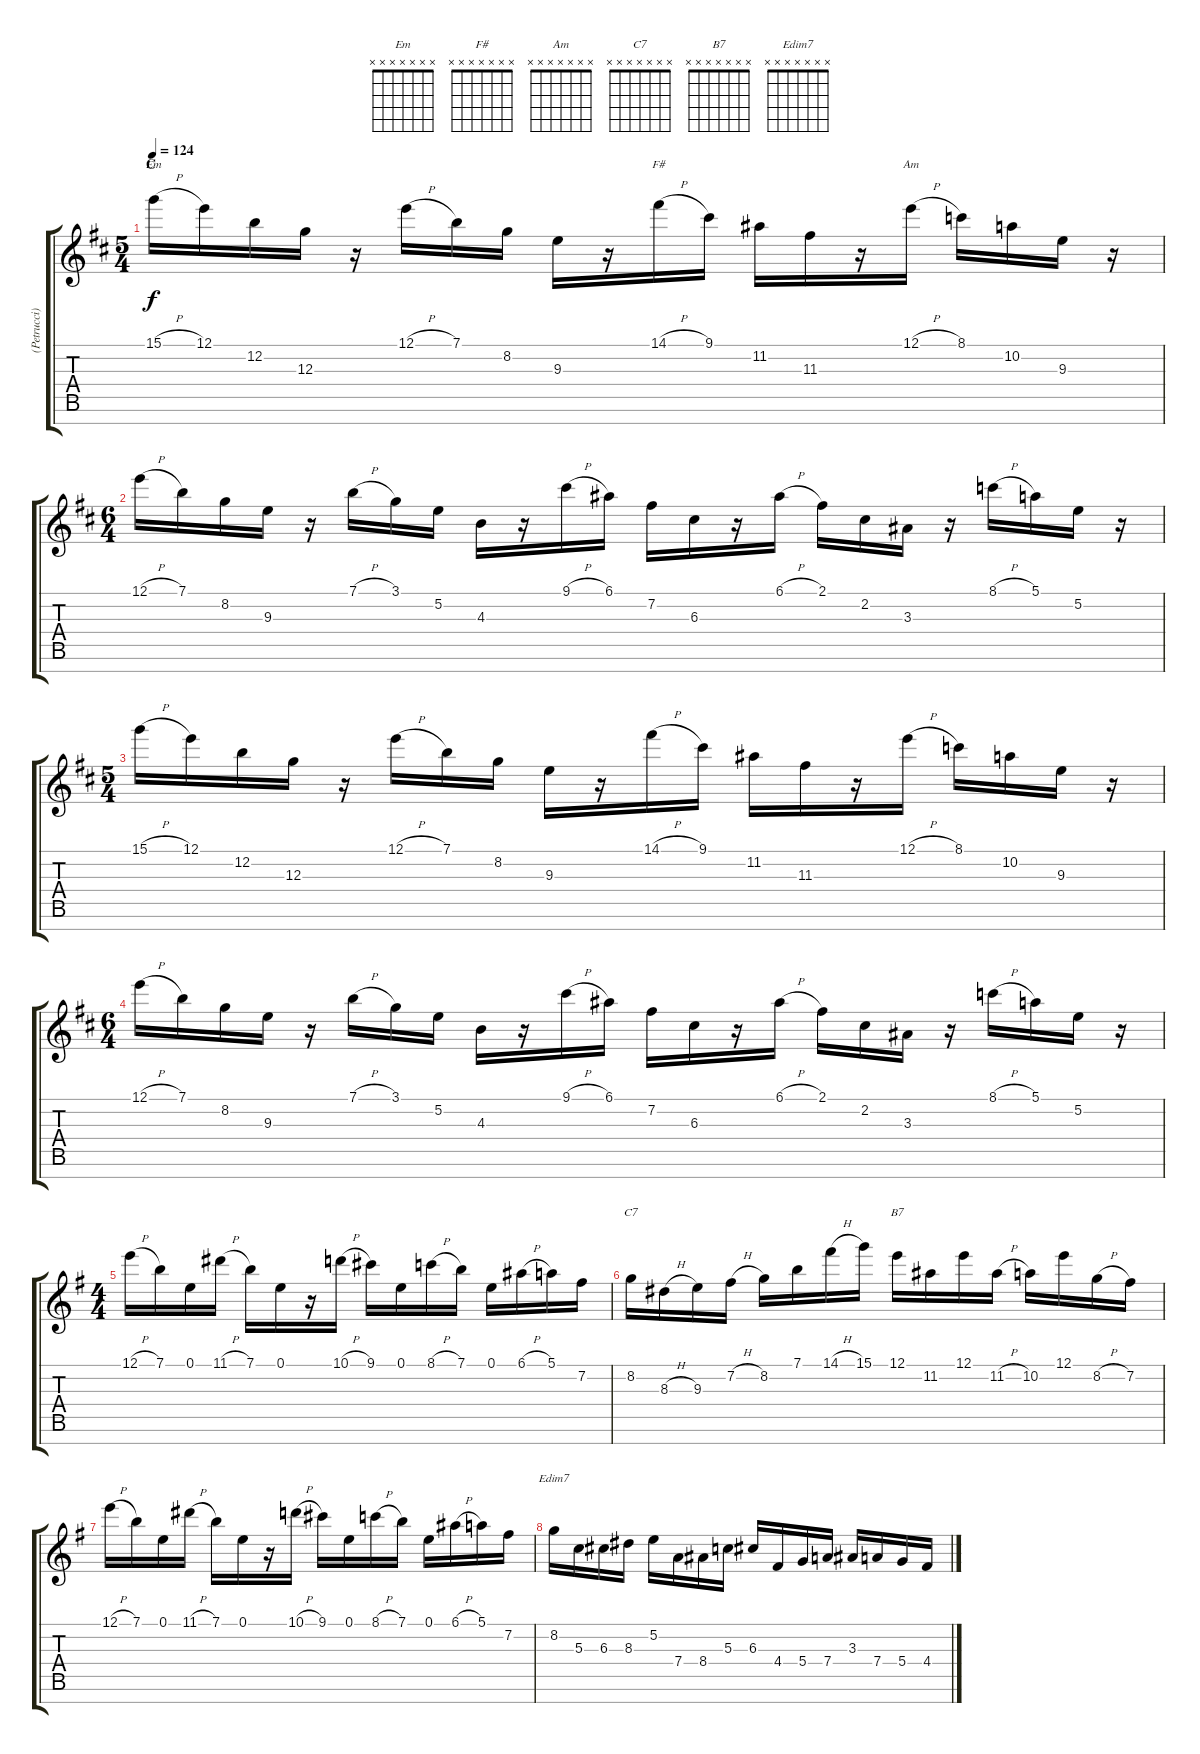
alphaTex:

\track ("(Petrucci) Elec. Gtr. 2" "(Petrucci)") {instrument distortionguitar}
\staff {score tabs}
\tuning (E4 B3 G3 D3 A2 E2 B1) {hide}
\chord ("Em" x x x x x x x)
\chord ("F#" x x x x x x x)
\chord ("Am" x x x x x x x)
\chord ("C7" x x x x x x x)
\chord ("B7" x x x x x x x)
\chord ("Edim7" x x x x x x x)
\ts (5 4)
\section ("" "C")
\tempo 124
\clef g2
\ks bminor
15.1{h}.16{ch "Em" dy f} 12.1.16 12.2.16 12.3.16 r.16 12.1{h}.16 7.1.16 8.2.16 9.3.16 r.16 14.1{h}.16{ch "F#"} 9.1.16 11.2.16 11.3.16 r.16 12.1{h}.16{ch "Am"} 8.1.16 10.2.16 9.3.16 r.16 |
\ts (6 4)
12.1{h}.16 7.1.16 8.2.16 9.3.16 r.16 7.1{h}.16 3.1.16 5.2.16 4.3.16 r.16 9.1{h}.16 6.1.16 7.2.16 6.3.16 r.16 6.1{h}.16 2.1.16 2.2.16 3.3.16 r.16 8.1{h}.16 5.1.16 5.2.16 r.16 |
\ts (5 4)
15.1{h}.16 12.1.16 12.2.16 12.3.16 r.16 12.1{h}.16 7.1.16 8.2.16 9.3.16 r.16 14.1{h}.16 9.1.16 11.2.16 11.3.16 r.16 12.1{h}.16 8.1.16 10.2.16 9.3.16 r.16 |
\ts (6 4)
12.1{h}.16 7.1.16 8.2.16 9.3.16 r.16 7.1{h}.16 3.1.16 5.2.16 4.3.16 r.16 9.1{h}.16 6.1.16 7.2.16 6.3.16 r.16 6.1{h}.16 2.1.16 2.2.16 3.3.16 r.16 8.1{h}.16 5.1.16 5.2.16 r.16 |
\ts (4 4)
\ks eminor
12.1{h}.16 7.1.16 0.1.16 11.1{h}.16 7.1.16 0.1.16 r.16 10.1{h}.16 9.1.16 0.1.16 8.1{h}.16 7.1.16 0.1.16 6.1{h}.16 5.1.16 7.2.16 |
8.2.16{ch "C7"} 8.3{h}.16 9.3.16 7.2{h}.16 8.2.16 7.1.16 14.1{h}.16 15.1.16 12.1.16{ch "B7"} 11.2.16 12.1.16 11.2{h}.16 10.2.16 12.1.16 8.2{h}.16 7.2.16 |
12.1{h}.16 7.1.16 0.1.16 11.1{h}.16 7.1.16 0.1.16 r.16 10.1{h}.16 9.1.16 0.1.16 8.1{h}.16 7.1.16 0.1.16 6.1{h}.16 5.1.16 7.2.16 |
8.2.16{ch "Edim7"} 5.3.16 6.3.16 8.3.16 5.2.16 7.4.16 8.4.16 5.3.16 6.3.16 4.4.16 5.4.16 7.4.16 3.3.16 7.4.16 5.4.16 4.4.16
